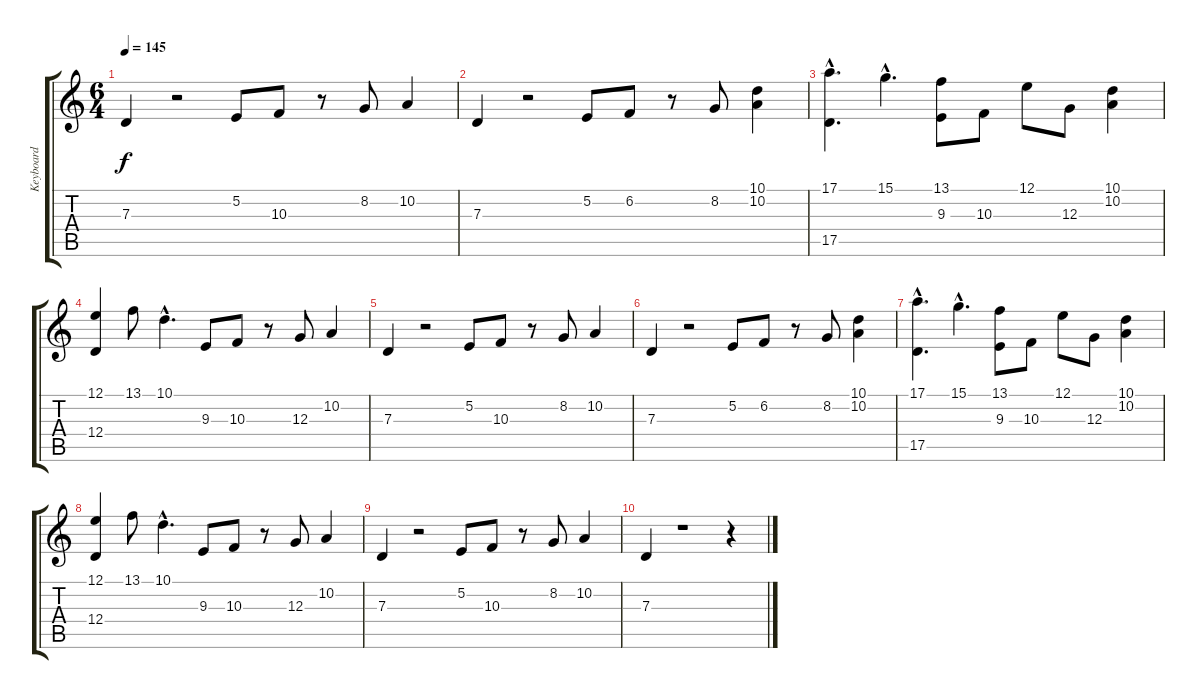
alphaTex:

\track ("Keyboard" "Keyboard") {instrument synthvoice}
\staff {score tabs}
\tuning (E4 B3 G3 D3 A2 E2) {hide}
\ts (6 4)
\tempo 145
\clef g2
\ks c
7.3.4{dy f} r.2 5.2.8 10.3.8 r.8 8.2.8 10.2.4 |
7.3.4 r.2 5.2.8 6.2.8 r.8 8.2.8 (10.1 10.2).4 |
(17.1{hac} 17.5{hac}).4{d} 15.1{hac}.4{d} (13.1 9.3).8 10.3.8 12.1.8 12.3.8 (10.1 10.2).4 |
(12.1 12.4).4 13.1.8 10.1{hac}.4{d} 9.3.8 10.3.8 r.8 12.3.8 10.2.4 |
7.3.4 r.2 5.2.8 10.3.8 r.8 8.2.8 10.2.4 |
7.3.4 r.2 5.2.8 6.2.8 r.8 8.2.8 (10.1 10.2).4 |
(17.1{hac} 17.5{hac}).4{d} 15.1{hac}.4{d} (13.1 9.3).8 10.3.8 12.1.8 12.3.8 (10.1 10.2).4 |
(12.1 12.4).4 13.1.8 10.1{hac}.4{d} 9.3.8 10.3.8 r.8 12.3.8 10.2.4 |
7.3.4 r.2 5.2.8 10.3.8 r.8 8.2.8 10.2.4 |
7.3.4 r.1 r.4
